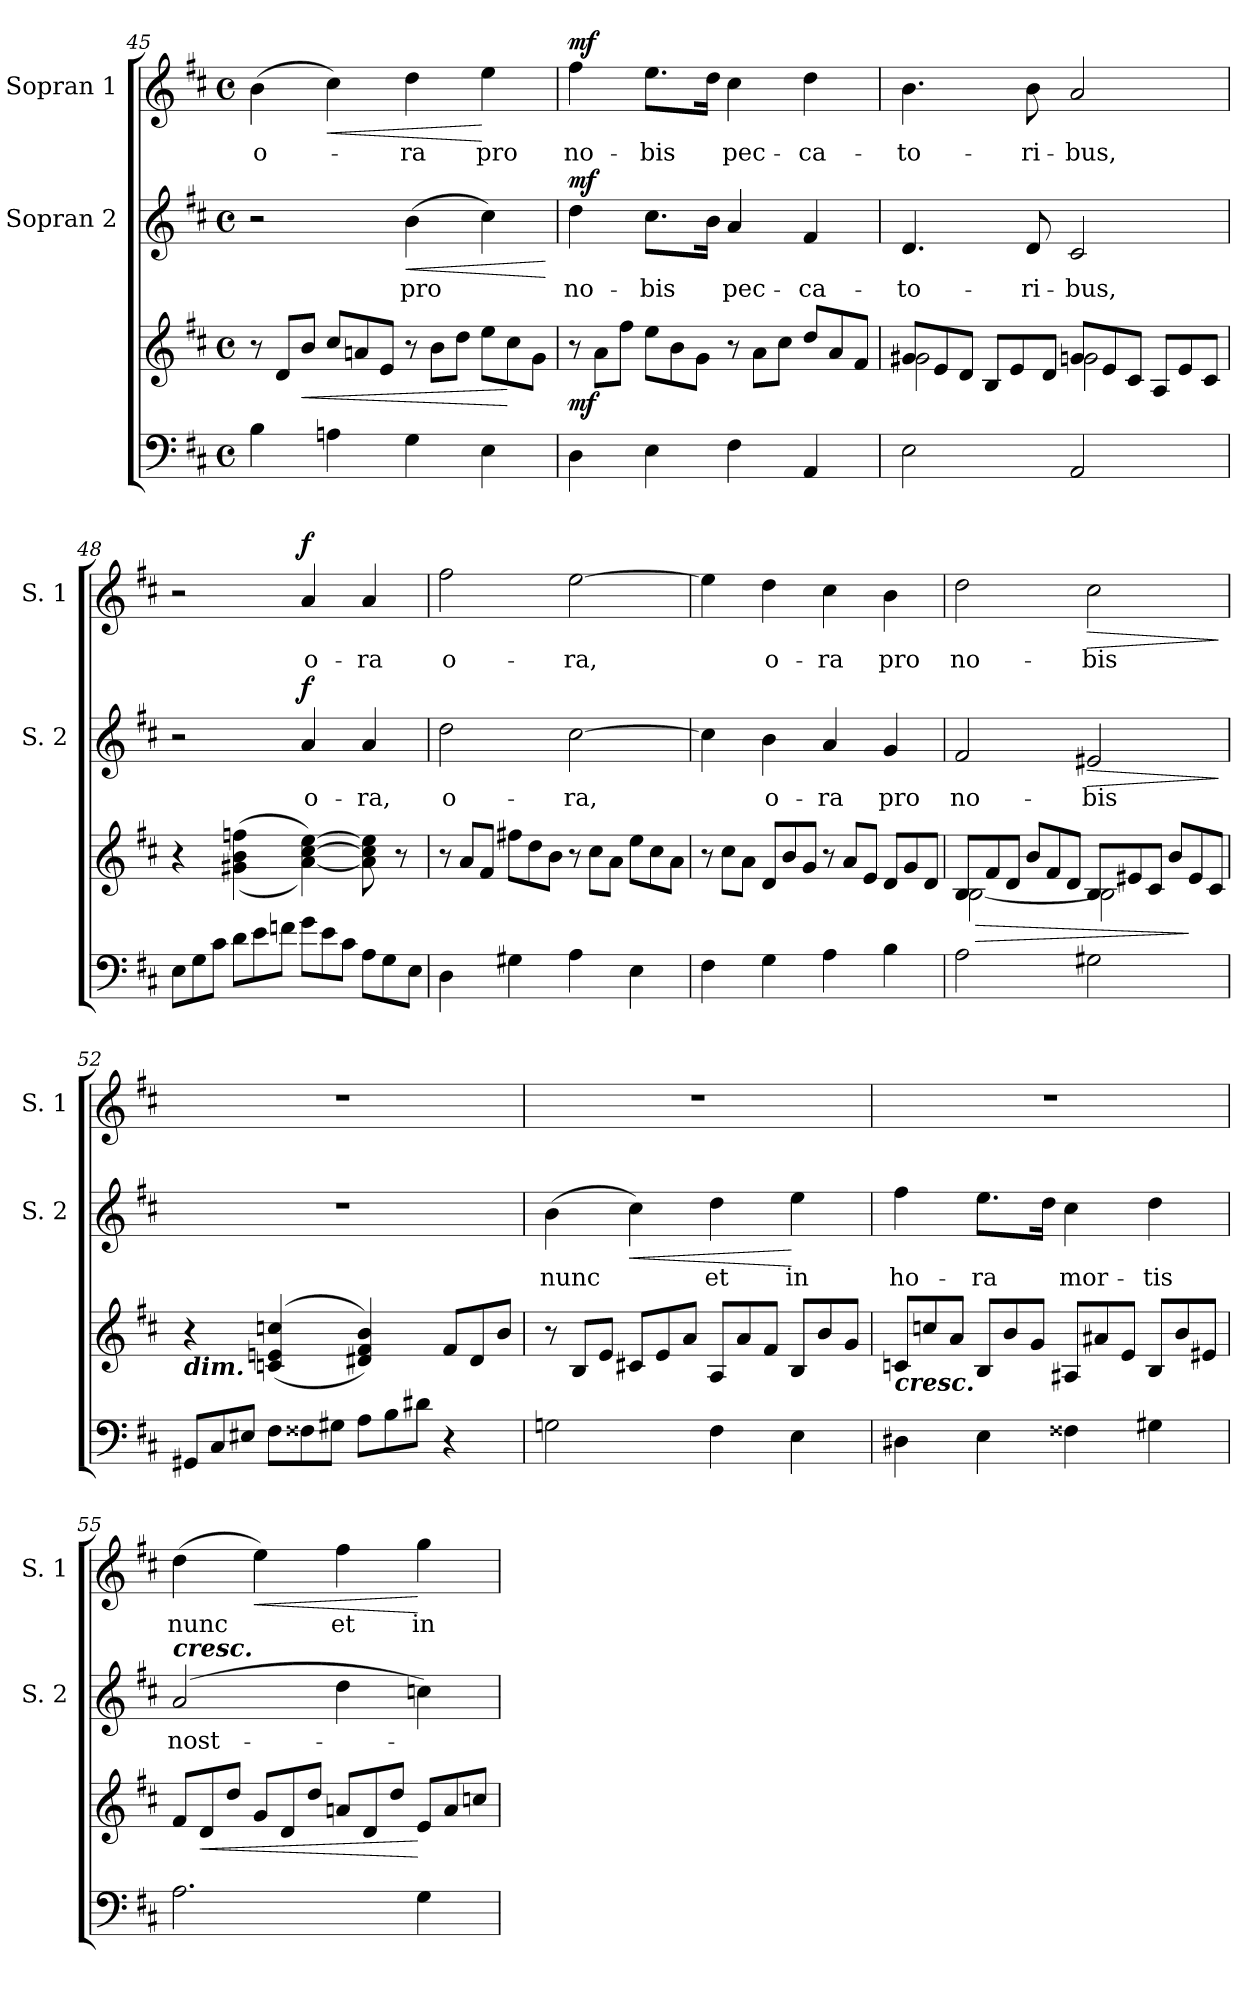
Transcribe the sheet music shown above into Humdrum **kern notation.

**kern	**kern	**dynam	**kern	**text	**dynam	**kern	**text	**dynam
*part3	*part3	*part3	*part2	*part2	*part2	*part1	*part1	*part1
*staff4	*staff3	*staff3/4	*staff2	*staff2	*staff2	*staff1	*staff1	*staff1
*	*	*	*I"Sopran 2	*	*	*I"Sopran 1	*	*
*	*	*	*I'S. 2	*	*	*I'S. 1	*	*
!!LO:LB:g=z
*clefF4	*clefG2	*	*clefG2	*	*	*clefG2	*	*
*k[f#c#]	*k[f#c#]	*	*k[f#c#]	*	*	*k[f#c#]	*	*
*D:	*D:	*	*D:	*	*	*D:	*	*
*M4/4	*M4/4	*	*M4/4	*	*	*M4/4	*	*
*met(c)	*met(c)	*	*met(c)	*	*	*met(c)	*	*
*	*Xtuplet	*	*	*	*	*	*	*
=45	=45	=45	=45	=45	=45	=45	=45	=45
!	!	!	!	!	!	!	!LO:LY:b	!
4B\	12r	.	2r	.	.	(>4b\	o-	.
.	12d/L	.	.	.	.	.	.	.
!	!	!LO:HP:b	!	!	!	!	!	!
.	12b/J	<	.	.	.	.	.	.
!	!	!	!	!	!	!	!	!LO:HP:b
4An\	12cc#/L	.	.	.	.	4cc#\)	.	<
.	12an/	.	.	.	.	.	.	.
.	12e/J	.	.	.	.	.	.	.
!	!	!	!	!LO:LY:b	!LO:HP:b	!	!LO:LY:b	!
4G\	12r	.	(>4b\	pro	<	4dd\	-ra	.
.	12b\L	.	.	.	.	.	.	.
.	12dd\J	.	.	.	.	.	.	.
!	!	!	!	!	!	!	!LO:LY:b	!
4E\	12ee\L	.	4cc#\)	.	.	4ee\	pro	[
.	12cc#\	[	.	.	.	.	.	.
.	12g\J	.	.	.	.	.	.	.
.	.	.	.	.	[	.	.	.
=46	=46	=46	=46	=46	=46	=46	=46	=46
!	!	!LO:DY:b	!	!LO:LY:b	!LO:DY:a	!	!LO:LY:b	!LO:DY:a
4D\	12r	mf	4dd\	no-	mf	4ff#\	no-	mf
.	12a\L	.	.	.	.	.	.	.
.	12ff#\J	.	.	.	.	.	.	.
!	!	!	!	!LO:LY:b	!	!	!LO:LY:b	!
4E\	12ee\L	.	8.cc#\L	-bis	.	8.ee\L	-bis	.
.	12b\	.	.	.	.	.	.	.
.	12g\J	.	.	.	.	.	.	.
.	.	.	16b\Jk	.	.	16dd\Jk	.	.
!	!	!	!	!LO:LY:b	!	!	!LO:LY:b	!
4F#\	12r	.	4a/	pec-	.	4cc#\	pec-	.
.	12a\L	.	.	.	.	.	.	.
.	12cc#\J	.	.	.	.	.	.	.
!	!	!	!	!LO:LY:b	!	!	!LO:LY:b	!
4AA/	12dd/L	.	4f#/	-ca-	.	4dd\	-ca-	.
.	12a/	.	.	.	.	.	.	.
.	12f#/J	.	.	.	.	.	.	.
=47	=47	=47	=47	=47	=47	=47	=47	=47
*	*^	*	*	*	*	*	*	*
!	!	!	!	!	!LO:LY:b	!	!	!LO:LY:b	!
2E\	12g#X/L	2g#\	.	4.d/	-to-	.	4.b\	-to-	.
.	12e/	.	.	.	.	.	.	.	.
.	12d/J	.	.	.	.	.	.	.	.
.	12B/L	.	.	.	.	.	.	.	.
.	12e/	.	.	.	.	.	.	.	.
!	!	!	!	!	!LO:LY:b	!	!	!LO:LY:b	!
.	.	.	.	8d/	-ri-	.	8b\	-ri-	.
.	12d/J	.	.	.	.	.	.	.	.
!	!	!	!	!	!LO:LY:b	!	!	!LO:LY:b	!
2AA/	12gn/L	2g\	.	2c#/	-bus,	.	2a/	-bus,	.
.	12e/	.	.	.	.	.	.	.	.
.	12c#/J	.	.	.	.	.	.	.	.
.	12A/L	.	.	.	.	.	.	.	.
.	12e/	.	.	.	.	.	.	.	.
.	12c#/J	.	.	.	.	.	.	.	.
*	*v	*v	*	*	*	*	*	*	*
!!LO:PB:g=z
=48	=48	=48	=48	=48	=48	=48	=48	=48
*Xtuplet	*	*	*	*	*	*	*	*
12E\L	4r	.	2r	.	.	2r	.	.
12G\	.	.	.	.	.	.	.	.
12c#\J	.	.	.	.	.	.	.	.
12d\L	((>4g#X\ 4b\ 4ffn\	.	.	.	.	.	.	.
12e\	.	.	.	.	.	.	.	.
12fn\J	.	.	.	.	.	.	.	.
!	!	!	!	!LO:LY:b	!LO:DY:a	!	!LO:LY:b	!LO:DY:a
12g\L	[4a\ [4cc#\ [4ee\))	.	4a/	o-	f	4a/	o-	f
12e\	.	.	.	.	.	.	.	.
12c#\J	.	.	.	.	.	.	.	.
!	!	!	!	!LO:LY:b	!	!	!LO:LY:b	!
12A\L	8a\] 8cc#\] 8ee\]	.	4a/	-ra,	.	4a/	-ra	.
12G\	.	.	.	.	.	.	.	.
.	8r	.	.	.	.	.	.	.
12E\J	.	.	.	.	.	.	.	.
=49	=49	=49	=49	=49	=49	=49	=49	=49
!	!	!	!	!LO:LY:b	!	!	!LO:LY:b	!
4D\	12r	.	2dd\	o-	.	2ff#\	o-	.
.	12a/L	.	.	.	.	.	.	.
.	12f#/J	.	.	.	.	.	.	.
4G#X\	12ff#X\L	.	.	.	.	.	.	.
.	12dd\	.	.	.	.	.	.	.
.	12b\J	.	.	.	.	.	.	.
!	!	!	!	!LO:LY:b	!	!	!LO:LY:b	!
4A\	12r	.	[2cc#\	-ra,	.	[2ee\	-ra,	.
.	12cc#\L	.	.	.	.	.	.	.
.	12a\J	.	.	.	.	.	.	.
4E\	12ee\L	.	.	.	.	.	.	.
.	12cc#\	.	.	.	.	.	.	.
.	12a\J	.	.	.	.	.	.	.
=50	=50	=50	=50	=50	=50	=50	=50	=50
4F#\	12r	.	4cc#\]	.	.	4ee\]	.	.
.	12cc#\L	.	.	.	.	.	.	.
.	12a\J	.	.	.	.	.	.	.
!	!	!	!	!LO:LY:b	!	!	!LO:LY:b	!
4G\	12d/L	.	4b\	o-	.	4dd\	o-	.
.	12b/	.	.	.	.	.	.	.
.	12g/J	.	.	.	.	.	.	.
!	!	!	!	!LO:LY:b	!	!	!LO:LY:b	!
4A\	12r	.	4a/	-ra	.	4cc#\	-ra	.
.	12a/L	.	.	.	.	.	.	.
.	12e/J	.	.	.	.	.	.	.
!	!	!	!	!LO:LY:b	!	!	!LO:LY:b	!
4B\	12d/L	.	4g/	pro	.	4b\	pro	.
.	12g/	.	.	.	.	.	.	.
.	12d/J	.	.	.	.	.	.	.
!!LO:LB:g=z
=51	=51	=51	=51	=51	=51	=51	=51	=51
*	*^	*	*	*	*	*	*	*
!	!	!	!	!	!LO:LY:b	!	!	!LO:LY:b	!
2A\	12B/L	[<2B\	.	2f#/	no-	.	2dd\	no-	.
!	!	!	!LO:HP:b	!	!	!	!	!	!
.	12f#/	.	>	.	.	.	.	.	.
.	12d/J	.	.	.	.	.	.	.	.
.	12b/L	.	.	.	.	.	.	.	.
.	12f#/	.	.	.	.	.	.	.	.
.	12d/J	.	.	.	.	.	.	.	.
!	!	!	!	!	!LO:LY:b	!LO:HP:b	!	!LO:LY:b	!LO:HP:b
2G#X\	12B/L	2B\]	.	2e#X/	-bis	>	2cc#\	-bis	>
.	12e#X/	.	.	.	.	.	.	.	.
.	12c#/J	.	.	.	.	.	.	.	.
.	12b/L	.	.	.	.	.	.	.	.
.	12e#/	.	]	.	.	.	.	.	.
.	12c#/J	.	.	.	.	.	.	.	.
*	*v	*v	*	*	*	*	*	*	*
.	.	.	.	.	]	.	.	]
=52	=52	=52	=52	=52	=52	=52	=52	=52
!	!LO:TX:b:Bi:t=dim.	!	!	!	!	!	!	!
12GG#X/L	4r	.	1r	.	.	1r	.	.
12C#/	.	.	.	.	.	.	.	.
12E#X/J	.	.	.	.	.	.	.	.
12F#\L	((<4cn/ 4en/ 4ccn/	.	.	.	.	.	.	.
12F##X\	.	.	.	.	.	.	.	.
12G#X\J	.	.	.	.	.	.	.	.
12A\L	4d#X/ 4f#/ 4b/))	.	.	.	.	.	.	.
12B\	.	.	.	.	.	.	.	.
12d#X\J	.	.	.	.	.	.	.	.
4r	12f#/L	.	.	.	.	.	.	.
.	12d#/	.	.	.	.	.	.	.
.	12b/J	.	.	.	.	.	.	.
=53	=53	=53	=53	=53	=53	=53	=53	=53
!	!	!	!	!LO:LY:b	!	!	!	!
2Gn\	12r	.	(>4b\	nunc	.	1r	.	.
.	12B/L	.	.	.	.	.	.	.
.	12e/J	.	.	.	.	.	.	.
!	!	!	!	!	!LO:HP:b	!	!	!
.	12c#X/L	.	4cc#\)	.	<	.	.	.
.	12e/	.	.	.	.	.	.	.
.	12a/J	.	.	.	.	.	.	.
!	!	!	!	!LO:LY:b	!	!	!	!
4F#\	12A/L	.	4dd\	et	.	.	.	.
.	12a/	.	.	.	.	.	.	.
.	12f#/J	.	.	.	.	.	.	.
!	!	!	!	!LO:LY:b	!	!	!	!
4E\	12B/L	.	4ee\	in	[	.	.	.
.	12b/	.	.	.	.	.	.	.
.	12g/J	.	.	.	.	.	.	.
!!LO:LB:g=z
=54	=54	=54	=54	=54	=54	=54	=54	=54
!	!LO:TX:b:Bi:t=cresc.	!	!	!	!	!	!	!
!	!	!	!	!LO:LY:b	!	!	!	!
4D#X\	12cn/L	.	4ff#\	ho-	.	1r	.	.
.	12ccn/	.	.	.	.	.	.	.
.	12a/J	.	.	.	.	.	.	.
!	!	!	!	!LO:LY:b	!	!	!	!
4E\	12B/L	.	8.ee\L	-ra	.	.	.	.
.	12b/	.	.	.	.	.	.	.
.	12g/J	.	.	.	.	.	.	.
.	.	.	16dd\Jk	.	.	.	.	.
!	!	!	!	!LO:LY:b	!	!	!	!
4F##X\	12A#X/L	.	4cc#\	mor-	.	.	.	.
.	12a#X/	.	.	.	.	.	.	.
.	12e/J	.	.	.	.	.	.	.
!	!	!	!	!LO:LY:b	!	!	!	!
4G#X\	12B/L	.	4dd\	-tis	.	.	.	.
.	12b/	.	.	.	.	.	.	.
.	12e#X/J	.	.	.	.	.	.	.
=55	=55	=55	=55	=55	=55	=55	=55	=55
!	!	!	!LO:TX:a:Bi:t=cresc.	!	!	!	!	!
!	!	!	!	!LO:LY:b	!	!	!LO:LY:b	!
2.A\	12f#/L	.	(2a/	nost-	.	(>4dd\	nunc	.
!	!	!LO:HP:b	!	!	!	!	!	!
.	12d/	<	.	.	.	.	.	.
.	12dd/J	.	.	.	.	.	.	.
!	!	!	!	!	!	!	!	!LO:HP:b
.	12g/L	.	.	.	.	4ee\)	.	<
.	12d/	.	.	.	.	.	.	.
.	12dd/J	.	.	.	.	.	.	.
!	!	!	!	!	!	!	!LO:LY:b	!
.	12an/L	.	4dd\	.	.	4ff#\	et	.
.	12d/	.	.	.	.	.	.	.
.	12dd/J	.	.	.	.	.	.	.
!	!	!	!	!	!	!	!LO:LY:b	!
4G\	12e/L	[	4ccn\)	.	.	4gg\	in	[
.	12a/	.	.	.	.	.	.	.
.	12ccn/J	.	.	.	.	.	.	.
=	=	=	=	=	=	=	=	=
*-	*-	*-	*-	*-	*-	*-	*-	*-
